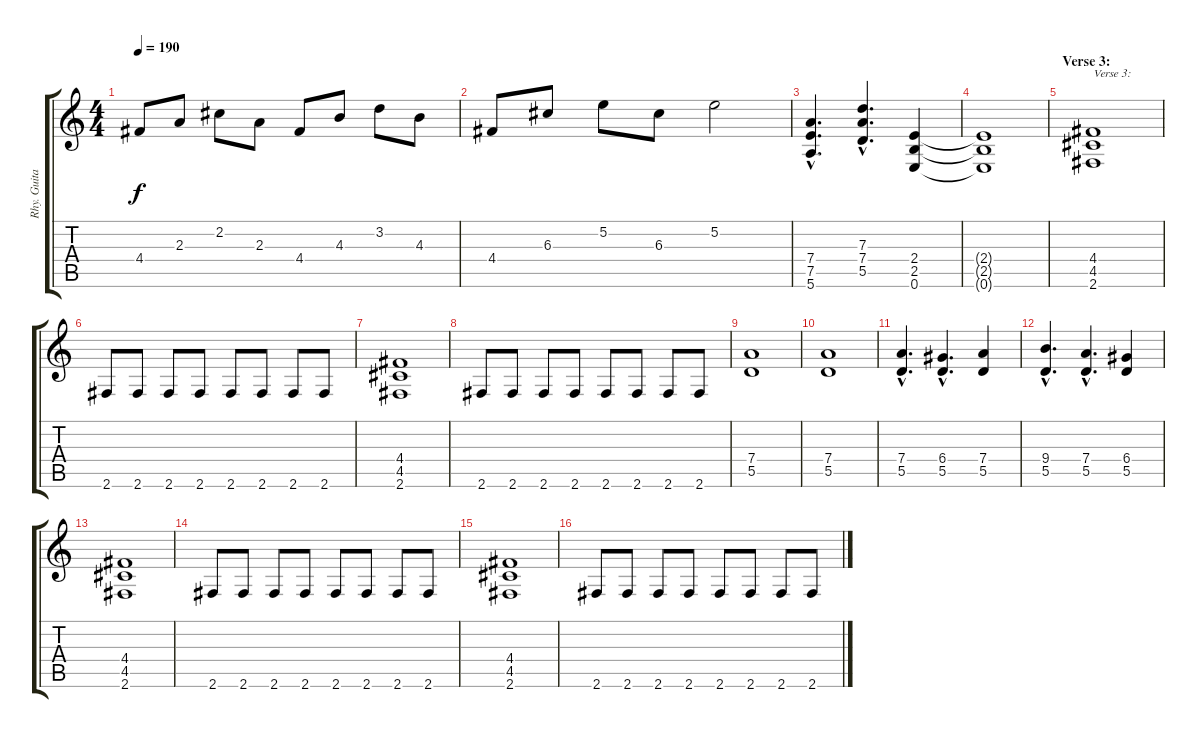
\track ("Rhy. Guitar 1" "Rhy. Guita") {instrument distortionguitar}
\staff {score tabs}
\tuning (E4 B3 G3 D3 A2 E2) {hide}
\ts (4 4)
\tempo 190
\clef g2
\ks c
4.4.8{dy f} 2.3.8 2.2.8 2.3.8 4.4.8 4.3.8 3.2.8 4.3.8 |
4.4.8 6.3.8 5.2.8 6.3.8 5.2.2 |
(7.4{hac} 7.5{hac} 5.6{hac}).4{d} (7.3{hac} 7.4{hac} 5.5{hac}).4{d} (2.4 2.5 0.6).4 |
(2.4{t} 2.5{t} 0.6{t}).1 |
\section ("" "Verse 3:")
(4.4 4.5 2.6).1{txt "Verse 3:"} |
2.6.8 2.6.8 2.6.8 2.6.8 2.6.8 2.6.8 2.6.8 2.6.8 |
(4.4 4.5 2.6).1 |
2.6.8 2.6.8 2.6.8 2.6.8 2.6.8 2.6.8 2.6.8 2.6.8 |
(7.4 5.5).1 |
(7.4 5.5).1 |
(7.4{hac} 5.5{hac}).4{d} (6.4{hac} 5.5{hac}).4{d} (7.4 5.5).4 |
(9.4{hac} 5.5{hac}).4{d} (7.4{hac} 5.5{hac}).4{d} (6.4 5.5).4 |
(4.4 4.5 2.6).1 |
2.6.8 2.6.8 2.6.8 2.6.8 2.6.8 2.6.8 2.6.8 2.6.8 |
(4.4 4.5 2.6).1 |
2.6.8 2.6.8 2.6.8 2.6.8 2.6.8 2.6.8 2.6.8 2.6.8
